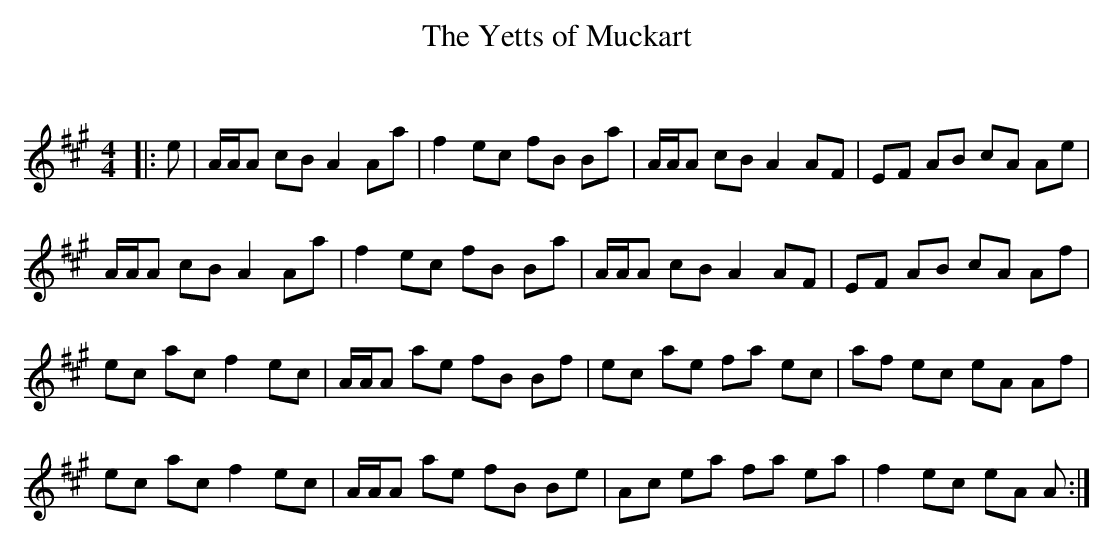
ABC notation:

X:1
T: The Yetts of Muckart
C:
Q: 232
K:A
M:4/4
L:1/8
|:e|A1/2A1/2A cB A2 Aa|f2 ec fB Ba|A1/2A1/2A cB A2 AF|EF AB cA Ae|
A1/2A1/2A cB A2 Aa|f2 ec fB Ba|A1/2A1/2A cB A2 AF|EF AB cA Af|
ec ac f2 ec|A1/2A1/2A ae fB Bf|ec ae fa ec|af ec eA Af|
ec ac f2 ec|A1/2A1/2A ae fB Be|Ac ea fa ea|f2 ec eA A:|
